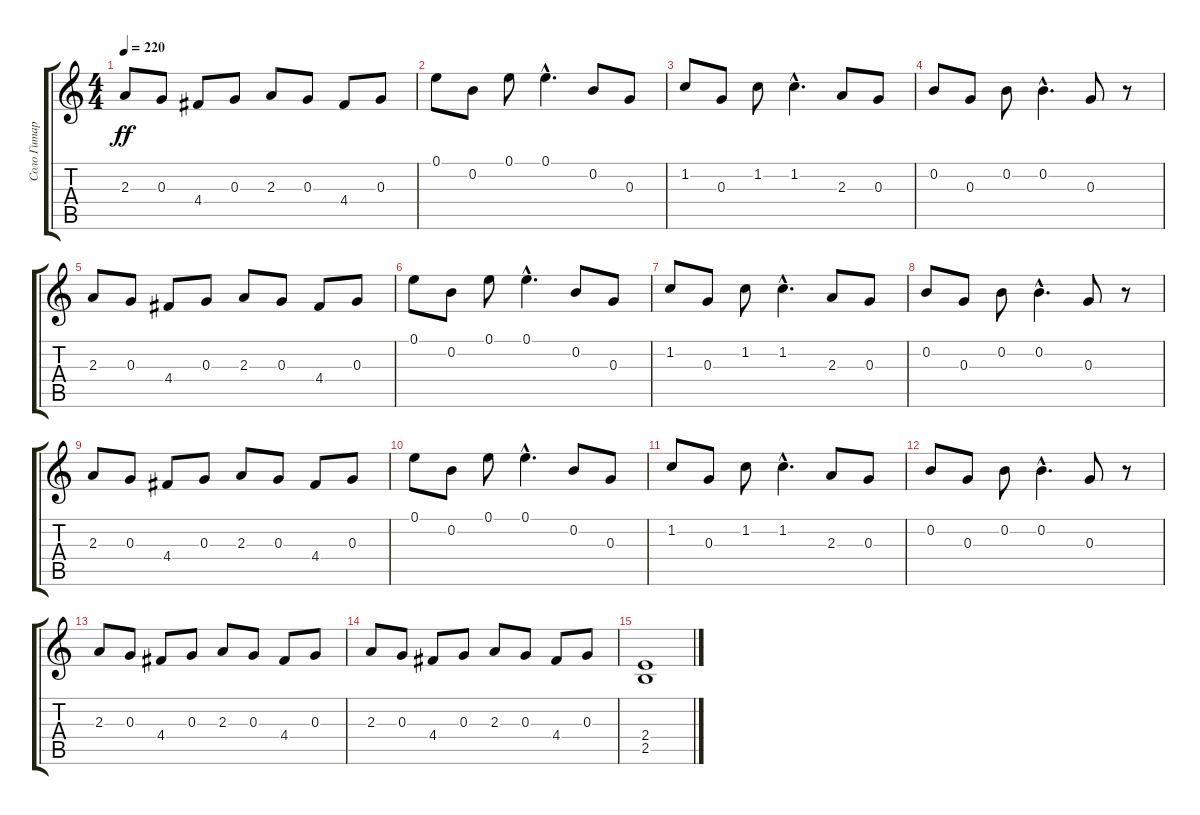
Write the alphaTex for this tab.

\track ("Соло Гитара" "Соло Гитар") {instrument overdrivenguitar}
\staff {score tabs}
\tuning (E4 B3 G3 D3 A2 E2) {hide}
\ts (4 4)
\tempo 220
\clef g2
\ks c
2.3.8{dy ff} 0.3.8 4.4.8 0.3.8 2.3.8 0.3.8 4.4.8 0.3.8 |
0.1.8 0.2.8 0.1.8 0.1{hac}.4{d} 0.2.8 0.3.8 |
1.2.8 0.3.8 1.2.8 1.2{hac}.4{d} 2.3.8 0.3.8 |
0.2.8 0.3.8 0.2.8 0.2{hac}.4{d} 0.3.8 r.8 |
2.3.8 0.3.8 4.4.8 0.3.8 2.3.8 0.3.8 4.4.8 0.3.8 |
0.1.8 0.2.8 0.1.8 0.1{hac}.4{d} 0.2.8 0.3.8 |
1.2.8 0.3.8 1.2.8 1.2{hac}.4{d} 2.3.8 0.3.8 |
0.2.8 0.3.8 0.2.8 0.2{hac}.4{d} 0.3.8 r.8 |
2.3.8 0.3.8 4.4.8 0.3.8 2.3.8 0.3.8 4.4.8 0.3.8 |
0.1.8 0.2.8 0.1.8 0.1{hac}.4{d} 0.2.8 0.3.8 |
1.2.8 0.3.8 1.2.8 1.2{hac}.4{d} 2.3.8 0.3.8 |
0.2.8 0.3.8 0.2.8 0.2{hac}.4{d} 0.3.8 r.8 |
2.3.8 0.3.8 4.4.8 0.3.8 2.3.8 0.3.8 4.4.8 0.3.8 |
2.3.8 0.3.8 4.4.8 0.3.8 2.3.8 0.3.8 4.4.8 0.3.8 |
(2.4 2.5).1
